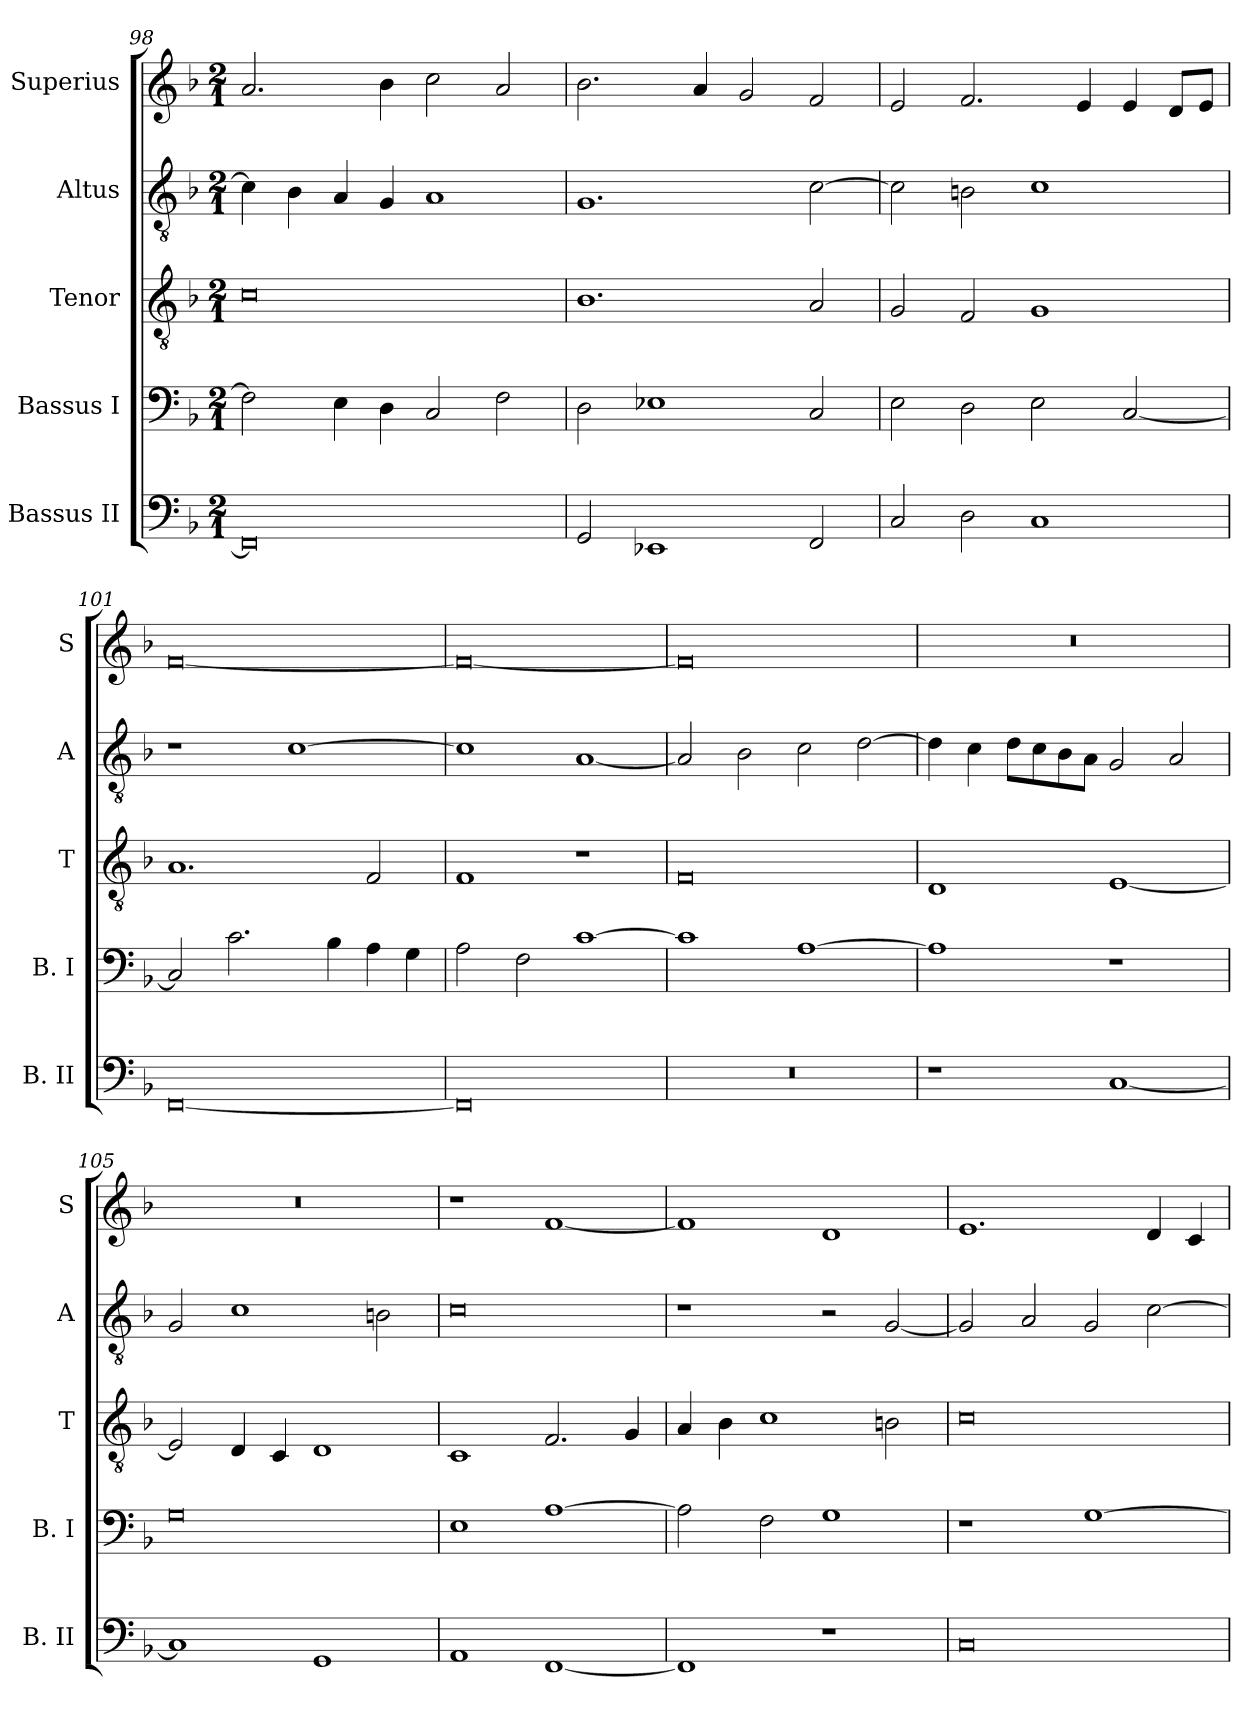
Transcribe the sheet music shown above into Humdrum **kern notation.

**kern	**kern	**kern	**kern	**kern
*part5	*part4	*part3	*part2	*part1
*staff5	*staff4	*staff3	*staff2	*staff1
*I"Bassus II	*I"Bassus I	*I"Tenor	*I"Altus	*I"Superius
*I'B. II	*I'B. I	*I'T	*I'A	*I'S
*clefF4	*clefF4	*clefGv2	*clefGv2	*clefG2
*k[b-]	*k[b-]	*k[b-]	*k[b-]	*k[b-]
*F:	*F:	*F:	*F:	*F:
*M2/1	*M2/1	*M2/1	*M2/1	*M2/1
=98	=98	=98	=98	=98
0FF]	2F]	0c	4c]	2.a
.	.	.	4B-	.
.	4E	.	4A	.
.	4D	.	4G	4b-
.	2C	.	1A	2cc
.	2F	.	.	2a
=99	=99	=99	=99	=99
2GG	2D	1.B-	1.G	2.b-
1EE-X	1E-X	.	.	.
.	.	.	.	4a
.	.	.	.	2g
2FF	2C	2A	[2c	2f
=100	=100	=100	=100	=100
2C	2E	2G	2c]	2e
2D	2D	2F	2Bn	2.f
1C	2E	1G	1c	.
.	.	.	.	4e
.	[2C	.	.	4e
.	.	.	.	8dL
.	.	.	.	8eJ
=101	=101	=101	=101	=101
[0FF	2C]	1.A	1r	[0f
.	2.c	.	.	.
.	.	.	[1c	.
.	4B-	.	.	.
.	4A	2F	.	.
.	4G	.	.	.
=102	=102	=102	=102	=102
0FF]	2A	1F	1c]	0f_
.	2F	.	.	.
.	[1c	1r	[1A	.
=103	=103	=103	=103	=103
0r	1c]	0F	2A]	0f]
.	.	.	2B-	.
.	[1A	.	2c	.
.	.	.	[2d	.
=104	=104	=104	=104	=104
1r	1A]	1D	4d]	0r
.	.	.	4c	.
.	.	.	8dL	.
.	.	.	8c	.
.	.	.	8B-	.
.	.	.	8AJ	.
[1C	1r	[1E	2G	.
.	.	.	2A	.
=105	=105	=105	=105	=105
1C]	0G	2E]	2G	0r
.	.	4D	1c	.
.	.	4C	.	.
1GG	.	1D	.	.
.	.	.	2Bn	.
=106	=106	=106	=106	=106
1AA	1E	1C	0c	1r
[1FF	[1A	2.F	.	[1f
.	.	4G	.	.
=107	=107	=107	=107	=107
1FF]	2A]	4A	1r	1f]
.	.	4B-	.	.
.	2F	1c	.	.
1r	1G	.	2r	1d
.	.	2Bn	[2G	.
=108	=108	=108	=108	=108
0C	1r	0c	2G]	1.e
.	.	.	2A	.
.	[1G	.	2G	.
.	.	.	[2c	4d
.	.	.	.	4c
=	=	=	=	=
*-	*-	*-	*-	*-
